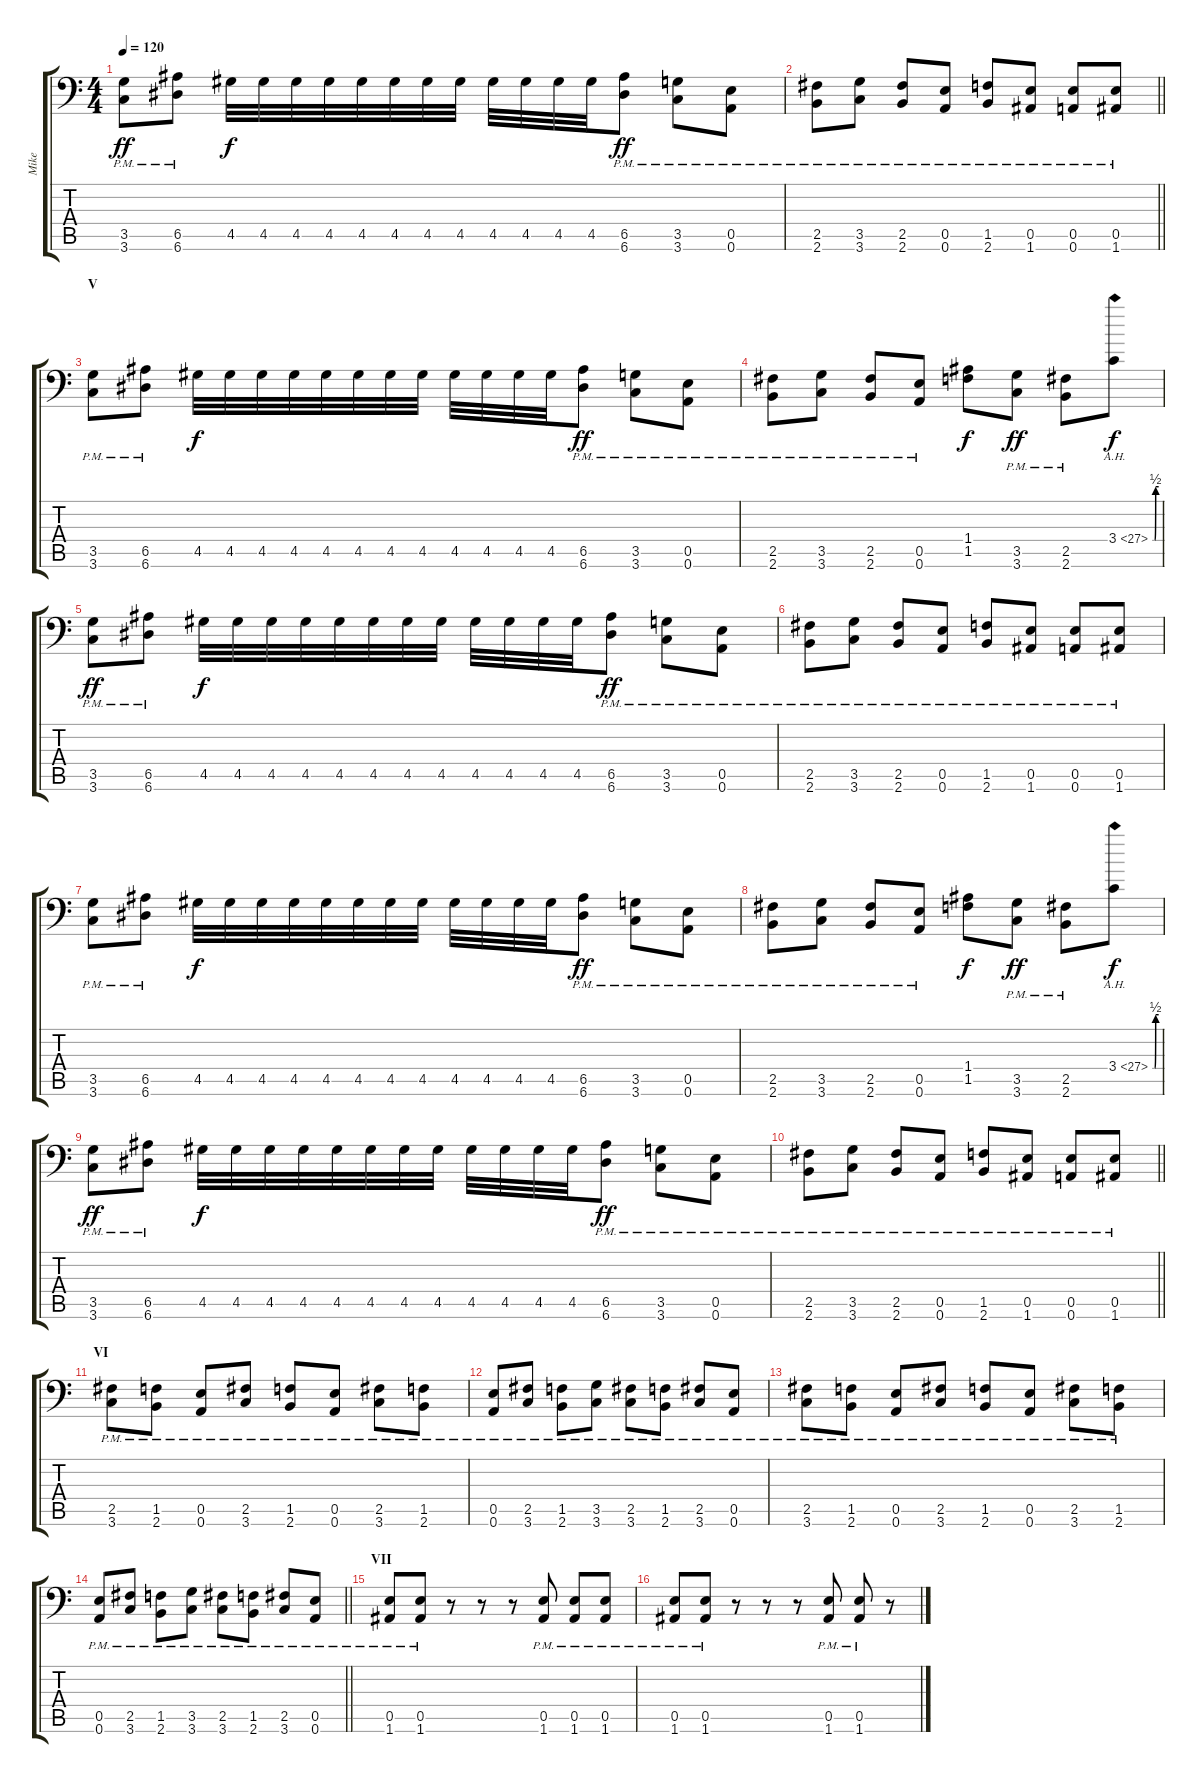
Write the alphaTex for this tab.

\track ("Mike" "Mike") {instrument distortionguitar}
\staff {score tabs}
\tuning (B3 Gb3 D3 A2 E2 A1) {hide}
\ts (4 4)
\tempo 120
\clef f4
\ks c
(3.5{pm} 3.6{pm}).8{dy ff} (6.5{pm} 6.6{pm}).8 4.5.32{dy f} 4.5.32 4.5.32 4.5.32 4.5.32 4.5.32 4.5.32 4.5.32 4.5.32 4.5.32 4.5.32 4.5.32 (6.5{pm} 6.6{pm}).8{dy ff} (3.5{pm} 3.6{pm}).8 (0.5{pm} 0.6{pm}).8 |
\barLineRight lightlight
(2.5{pm} 2.6{pm}).8 (3.5{pm} 3.6{pm}).8 (2.5{pm} 2.6{pm}).8 (0.5{pm} 0.6{pm}).8 (1.5{pm} 2.6{pm}).8 (0.5{pm} 1.6{pm}).8 (0.5{pm} 0.6{pm}).8 (0.5{pm} 1.6{pm}).8 |
\section ("" "V")
(3.5{pm} 3.6{pm}).8 (6.5{pm} 6.6{pm}).8 4.5.32{dy f} 4.5.32 4.5.32 4.5.32 4.5.32 4.5.32 4.5.32 4.5.32 4.5.32 4.5.32 4.5.32 4.5.32 (6.5{pm} 6.6{pm}).8{dy ff} (3.5{pm} 3.6{pm}).8 (0.5{pm} 0.6{pm}).8 |
(2.5{pm} 2.6{pm}).8 (3.5{pm} 3.6{pm}).8 (2.5{pm} 2.6{pm}).8 (0.5{pm} 0.6{pm}).8 (1.4 1.5).8{dy f} (3.5{pm} 3.6{pm}).8{dy ff} (2.5{pm} 2.6{pm}).8 3.4{be (custom 0 0 23 0 30 2 60 2) ah 24}.8{dy f} |
(3.5{pm} 3.6{pm}).8{dy ff} (6.5{pm} 6.6{pm}).8 4.5.32{dy f} 4.5.32 4.5.32 4.5.32 4.5.32 4.5.32 4.5.32 4.5.32 4.5.32 4.5.32 4.5.32 4.5.32 (6.5{pm} 6.6{pm}).8{dy ff} (3.5{pm} 3.6{pm}).8 (0.5{pm} 0.6{pm}).8 |
(2.5{pm} 2.6{pm}).8 (3.5{pm} 3.6{pm}).8 (2.5{pm} 2.6{pm}).8 (0.5{pm} 0.6{pm}).8 (1.5{pm} 2.6{pm}).8 (0.5{pm} 1.6{pm}).8 (0.5{pm} 0.6{pm}).8 (0.5{pm} 1.6{pm}).8 |
(3.5{pm} 3.6{pm}).8 (6.5{pm} 6.6{pm}).8 4.5.32{dy f} 4.5.32 4.5.32 4.5.32 4.5.32 4.5.32 4.5.32 4.5.32 4.5.32 4.5.32 4.5.32 4.5.32 (6.5{pm} 6.6{pm}).8{dy ff} (3.5{pm} 3.6{pm}).8 (0.5{pm} 0.6{pm}).8 |
(2.5{pm} 2.6{pm}).8 (3.5{pm} 3.6{pm}).8 (2.5{pm} 2.6{pm}).8 (0.5{pm} 0.6{pm}).8 (1.4 1.5).8{dy f} (3.5{pm} 3.6{pm}).8{dy ff} (2.5{pm} 2.6{pm}).8 3.4{be (custom 0 0 23 0 30 2 60 2) ah 24}.8{dy f} |
(3.5{pm} 3.6{pm}).8{dy ff} (6.5{pm} 6.6{pm}).8 4.5.32{dy f} 4.5.32 4.5.32 4.5.32 4.5.32 4.5.32 4.5.32 4.5.32 4.5.32 4.5.32 4.5.32 4.5.32 (6.5{pm} 6.6{pm}).8{dy ff} (3.5{pm} 3.6{pm}).8 (0.5{pm} 0.6{pm}).8 |
\barLineRight lightlight
(2.5{pm} 2.6{pm}).8 (3.5{pm} 3.6{pm}).8 (2.5{pm} 2.6{pm}).8 (0.5{pm} 0.6{pm}).8 (1.5{pm} 2.6{pm}).8 (0.5{pm} 1.6{pm}).8 (0.5{pm} 0.6{pm}).8 (0.5{pm} 1.6{pm}).8 |
\section ("" "VI")
(2.5{pm} 3.6{pm}).8 (1.5{pm} 2.6{pm}).8 (0.5{pm} 0.6{pm}).8 (2.5{pm} 3.6{pm}).8 (1.5{pm} 2.6{pm}).8 (0.5{pm} 0.6{pm}).8 (2.5{pm} 3.6{pm}).8 (1.5{pm} 2.6{pm}).8 |
(0.5{pm} 0.6{pm}).8 (2.5{pm} 3.6{pm}).8 (1.5{pm} 2.6{pm}).8 (3.5{pm} 3.6{pm}).8 (2.5{pm} 3.6{pm}).8 (1.5{pm} 2.6{pm}).8 (2.5{pm} 3.6{pm}).8 (0.5{pm} 0.6{pm}).8 |
(2.5{pm} 3.6{pm}).8 (1.5{pm} 2.6{pm}).8 (0.5{pm} 0.6{pm}).8 (2.5{pm} 3.6{pm}).8 (1.5{pm} 2.6{pm}).8 (0.5{pm} 0.6{pm}).8 (2.5{pm} 3.6{pm}).8 (1.5{pm} 2.6{pm}).8 |
\barLineRight lightlight
(0.5{pm} 0.6{pm}).8 (2.5{pm} 3.6{pm}).8 (1.5{pm} 2.6{pm}).8 (3.5{pm} 3.6{pm}).8 (2.5{pm} 3.6{pm}).8 (1.5{pm} 2.6{pm}).8 (2.5{pm} 3.6{pm}).8 (0.5{pm} 0.6{pm}).8 |
\section ("" "VII")
(0.5{pm} 1.6{pm}).8 (0.5{pm} 1.6{pm}).8 r.8 r.8 r.8 (0.5{pm} 1.6{pm}).8 (0.5{pm} 1.6{pm}).8 (0.5{pm} 1.6{pm}).8 |
(0.5{pm} 1.6{pm}).8 (0.5{pm} 1.6{pm}).8 r.8 r.8 r.8 (0.5{pm} 1.6{pm}).8 (0.5{pm} 1.6{pm}).8 r.8
